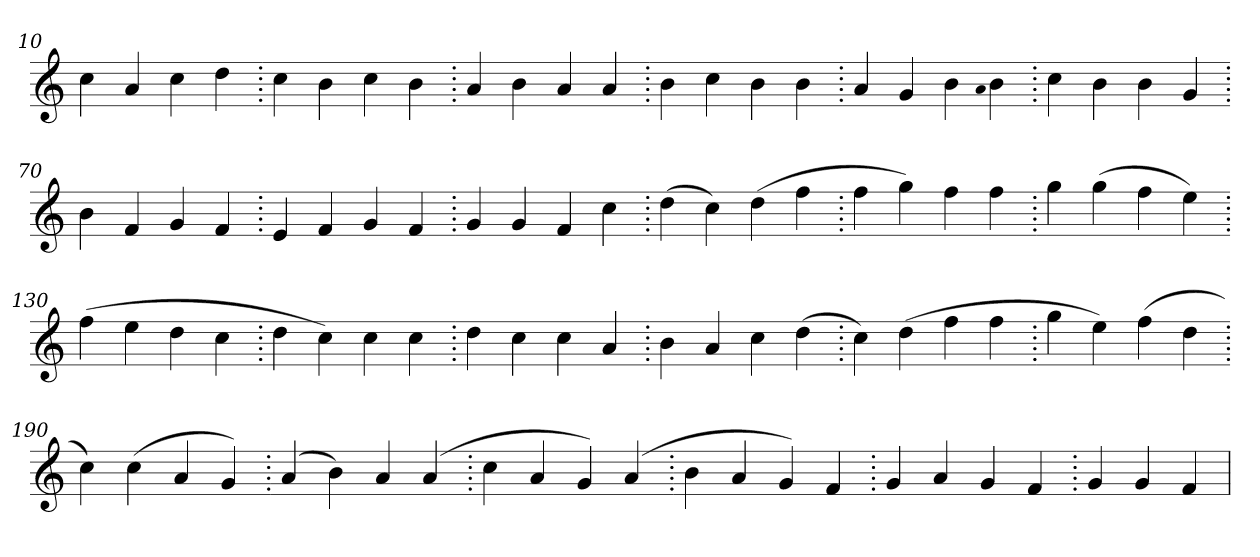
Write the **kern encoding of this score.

**kern
*part1
*staff1
*clefG2
=10.
4cc
4a
4cc
4dd
=20.
4cc
4b
4cc
4b
=30.
4a
4b
4a
4a
=40.
4b
4cc
4b
4b
=50.
4a
4g
4b
qqa
4b
=60.
4cc
4b
4b
4g
=70.
4b
4f
4g
4f
=80.
4e
4f
4g
4f
=90.
4g
4g
4f
4cc
=100.
(>4dd
4cc)
(>4dd
4ff
=110.
4ff
4gg)
4ff
4ff
=120.
4gg
(>4gg
4ff
4ee)
=130.
(>4ff
4ee
4dd
4cc
=140.
4dd
4cc)
4cc
4cc
=150.
4dd
4cc
4cc
4a
=160.
4b
4a
4cc
(>4dd
=170.
4cc)
(>4dd
4ff
4ff
=180.
4gg
4ee)
(>4ff
4dd
=190.
4cc)
(>4cc
4a
4g)
=200.
(>4a
4b)
4a
(>4a
=210.
4cc
4a
4g)
(>4a
=220.
4b
4a
4g)
4f
=230.
4g
4a
4g
4f
=240.
4g
4g
4f
=
*-
